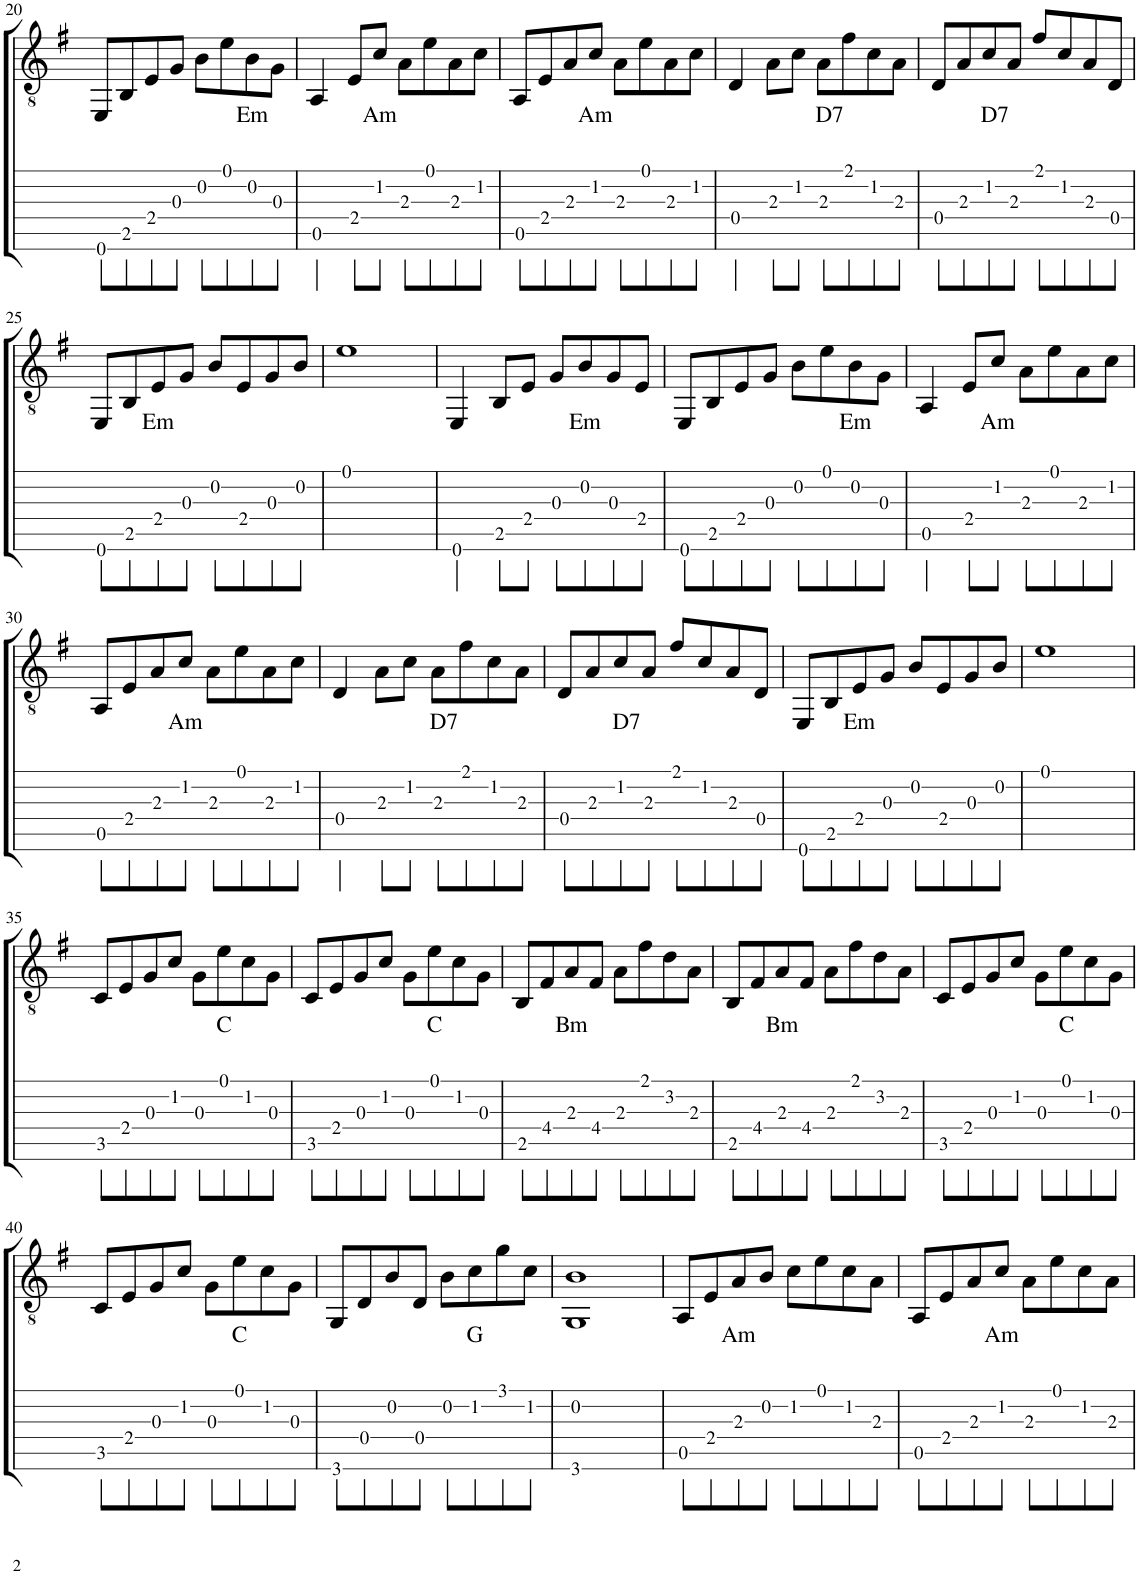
**kern	**kern	**text
*part1	*part1	*part1
*staff2	*staff1	*staff1
*I"���� 1	*	*
!!LO:PB:g=z
*	*clefGv2	*
*k[f#]	*k[f#]	*
*	*M4/4	*
=20	=20	=20
8EE\L	8EE/L	.
8BB\	8BB/	.
8E\	8E/	.
8G\J	8G/J	.
8B\L	8B\L	.
8e\	8e\	.
!	!	!LO:LY:b
8B\	8B\	Em
8G\J	8G\J	.
=21	=21	=21
4AA\	4AA/	.
8E\L	8E/L	.
!	!	!LO:LY:b
8c\J	8c/J	Am
8A\L	8A\L	.
8e\	8e\	.
8A\	8A\	.
8c\J	8c\J	.
=22	=22	=22
8AA\L	8AA/L	.
8E\	8E/	.
8A\	8A/	.
!	!	!LO:LY:b
8c\J	8c/J	Am
8A\L	8A\L	.
8e\	8e\	.
8A\	8A\	.
8c\J	8c\J	.
=23	=23	=23
4D\	4D/	.
8A\L	8A\L	.
8c\J	8c\J	.
!	!	!LO:LY:b
8A\L	8A\L	D7
8f#\	8f#\	.
8c\	8c\	.
8A\J	8A\J	.
=24	=24	=24
8D\L	8D/L	.
8A\	8A/	.
!	!	!LO:LY:b
8c\	8c/	D7
8A\J	8A/J	.
8f#\L	8f#/L	.
8c\	8c/	.
8A\	8A/	.
8D\J	8D/J	.
!!LO:LB:g=z
=25	=25	=25
8EE\L	8EE/L	.
8BB\	8BB/	.
!	!	!LO:LY:b
8E\	8E/	Em
8G\J	8G/J	.
8B\L	8B/L	.
8E\	8E/	.
8G\	8G/	.
8B\J	8B/J	.
=26	=26	=26
1e	1e	.
=27	=27	=27
4EE\	4EE/	.
8BB\L	8BB/L	.
8E\J	8E/J	.
8G\L	8G/L	.
!	!	!LO:LY:b
8B\	8B/	Em
8G\	8G/	.
8E\J	8E/J	.
=28	=28	=28
8EE\L	8EE/L	.
8BB\	8BB/	.
8E\	8E/	.
8G\J	8G/J	.
8B\L	8B\L	.
8e\	8e\	.
!	!	!LO:LY:b
8B\	8B\	Em
8G\J	8G\J	.
=29	=29	=29
4AA\	4AA/	.
8E\L	8E/L	.
!	!	!LO:LY:b
8c\J	8c/J	Am
8A\L	8A\L	.
8e\	8e\	.
8A\	8A\	.
8c\J	8c\J	.
!!LO:LB:g=z
=30	=30	=30
8AA\L	8AA/L	.
8E\	8E/	.
8A\	8A/	.
!	!	!LO:LY:b
8c\J	8c/J	Am
8A\L	8A\L	.
8e\	8e\	.
8A\	8A\	.
8c\J	8c\J	.
=31	=31	=31
4D\	4D/	.
8A\L	8A\L	.
8c\J	8c\J	.
!	!	!LO:LY:b
8A\L	8A\L	D7
8f#\	8f#\	.
8c\	8c\	.
8A\J	8A\J	.
=32	=32	=32
8D\L	8D/L	.
8A\	8A/	.
!	!	!LO:LY:b
8c\	8c/	D7
8A\J	8A/J	.
8f#\L	8f#/L	.
8c\	8c/	.
8A\	8A/	.
8D\J	8D/J	.
=33	=33	=33
8EE\L	8EE/L	.
8BB\	8BB/	.
!	!	!LO:LY:b
8E\	8E/	Em
8G\J	8G/J	.
8B\L	8B/L	.
8E\	8E/	.
8G\	8G/	.
8B\J	8B/J	.
=34	=34	=34
1e	1e	.
!!LO:LB:g=z
=35	=35	=35
8C\L	8C/L	.
8E\	8E/	.
8G\	8G/	.
8c\J	8c/J	.
8G\L	8G\L	.
!	!	!LO:LY:b
8e\	8e\	C
8c\	8c\	.
8G\J	8G\J	.
=36	=36	=36
8C\L	8C/L	.
8E\	8E/	.
8G\	8G/	.
8c\J	8c/J	.
8G\L	8G\L	.
!	!	!LO:LY:b
8e\	8e\	C
8c\	8c\	.
8G\J	8G\J	.
=37	=37	=37
8BB\L	8BB/L	.
8F#\	8F#/	.
!	!	!LO:LY:b
8A\	8A/	Bm
8F#\J	8F#/J	.
8A\L	8A\L	.
8f#\	8f#\	.
8d\	8d\	.
8A\J	8A\J	.
=38	=38	=38
8BB\L	8BB/L	.
8F#\	8F#/	.
!	!	!LO:LY:b
8A\	8A/	Bm
8F#\J	8F#/J	.
8A\L	8A\L	.
8f#\	8f#\	.
8d\	8d\	.
8A\J	8A\J	.
=39	=39	=39
8C\L	8C/L	.
8E\	8E/	.
8G\	8G/	.
8c\J	8c/J	.
8G\L	8G\L	.
!	!	!LO:LY:b
8e\	8e\	C
8c\	8c\	.
8G\J	8G\J	.
!!LO:LB:g=z
=40	=40	=40
8C\L	8C/L	.
8E\	8E/	.
8G\	8G/	.
8c\J	8c/J	.
8G\L	8G\L	.
!	!	!LO:LY:b
8e\	8e\	C
8c\	8c\	.
8G\J	8G\J	.
=41	=41	=41
8GG\L	8GG/L	.
8D\	8D/	.
8B\	8B/	.
8D\J	8D/J	.
8B\L	8B\L	.
!	!	!LO:LY:b
8c\	8c\	G
8g\	8g\	.
8c\J	8c\J	.
=42	=42	=42
1GG 1B	1GG 1B	.
=43	=43	=43
8AA\L	8AA/L	.
8E\	8E/	.
!	!	!LO:LY:b
8A\	8A/	Am
8B\J	8B/J	.
8c\L	8c\L	.
8e\	8e\	.
8c\	8c\	.
8A\J	8A\J	.
=44	=44	=44
8AA\L	8AA/L	.
8E\	8E/	.
8A\	8A/	.
!	!	!LO:LY:b
8c\J	8c/J	Am
8A\L	8A\L	.
8e\	8e\	.
8c\	8c\	.
8A\J	8A\J	.
=	=	=
*-	*-	*-
